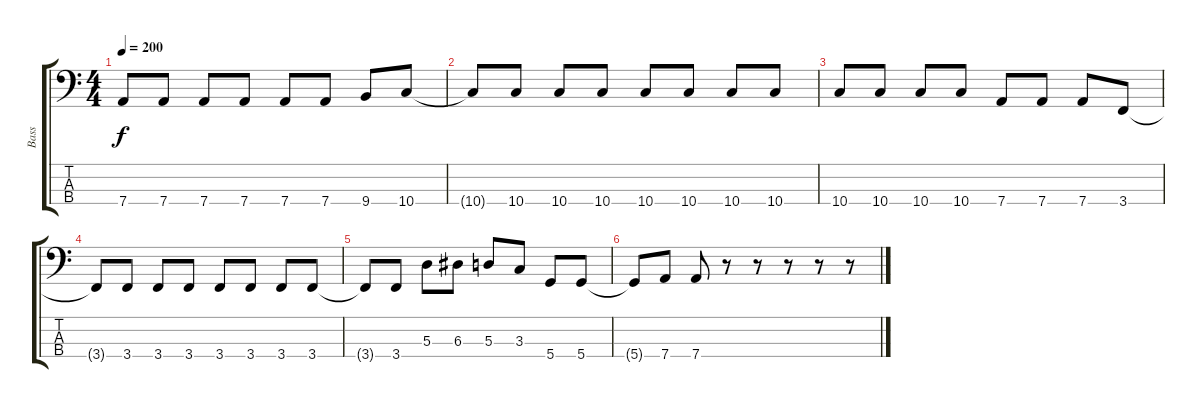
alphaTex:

\track ("Bass" "Bass") {instrument electricbassfinger}
\staff {score tabs}
\tuning (G2 D2 A1 D1) {hide}
\ts (4 4)
\tempo 200
\clef f4
\ks c
7.4.8{dy f} 7.4.8 7.4.8 7.4.8 7.4.8 7.4.8 9.4.8 10.4.8 |
10.4{t}.8 10.4.8 10.4.8 10.4.8 10.4.8 10.4.8 10.4.8 10.4.8 |
10.4.8 10.4.8 10.4.8 10.4.8 7.4.8 7.4.8 7.4.8 3.4.8 |
3.4{t}.8 3.4.8 3.4.8 3.4.8 3.4.8 3.4.8 3.4.8 3.4.8 |
3.4{t}.8 3.4.8 5.3.8 6.3.8 5.3.8 3.3.8 5.4.8 5.4.8 |
5.4{t}.8 7.4.8 7.4.8 r.8 r.8 r.8 r.8 r.8
